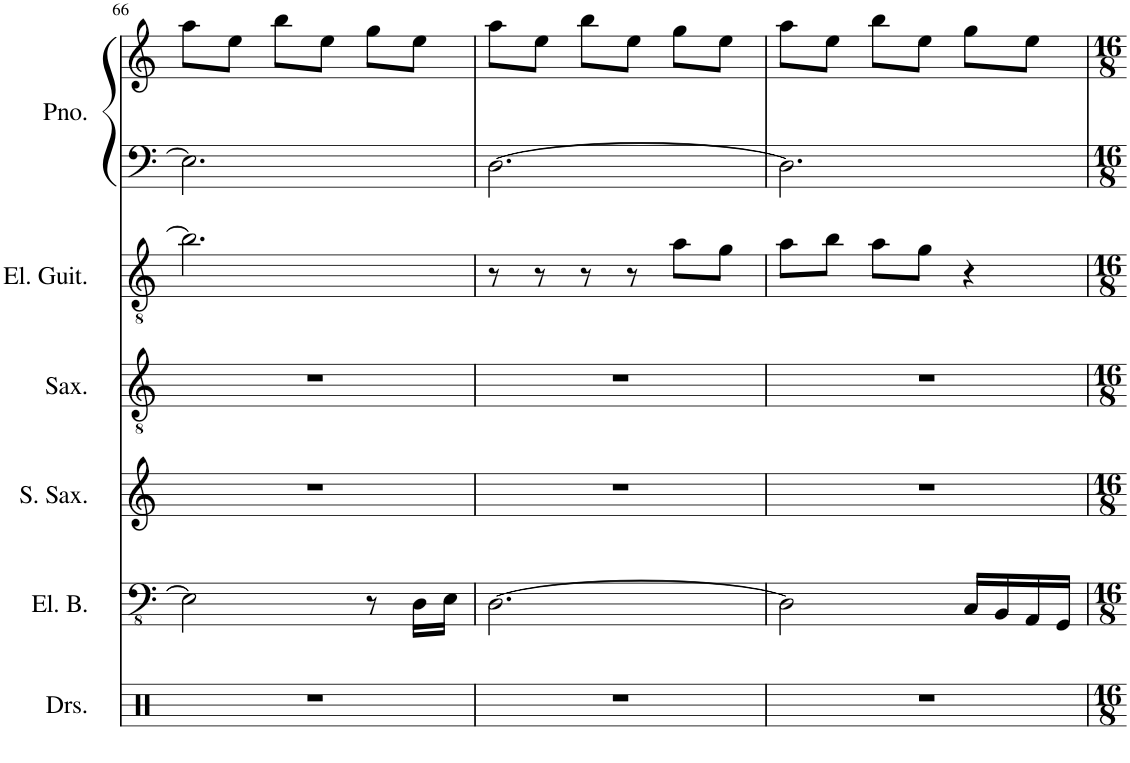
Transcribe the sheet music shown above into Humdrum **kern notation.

**kern	**kern	**kern	**kern	**kern	**kern	**kern
*part6	*part5	*part4	*part3	*part2	*part1	*part1
*staff7	*staff6	*staff5	*staff4	*staff3	*staff2	*staff1
*I"Drumset	*I"Electric Bass	*I"Soprano Saxophone	*I"Saxophone	*I"Electric Guitar	*I"Piano	*
*I'Drs.	*I'El. B.	*I'S. Sax.	*I'Sax.	*I'El. Guit.	*I'Pno.	*
!!LO:PB:g=z
*clefX	*clefFv4	*clefG2	*clefGv2	*clefGv2	*clefF4	*clefG2
*	*	*ITrd1c2	*ITrd8c14	*	*	*
*k[]	*k[]	*k[]	*k[]	*k[]	*k[]	*k[]
*M3/4	*M3/4	*M3/4	*M3/4	*M3/4	*M3/4	*M3/4
=66	=66	=66	=66	=66	=66	=66
2.r	2EE\]	2.r	2.r	2.b\]	2.E\]	8aa\L
.	.	.	.	.	.	8ee\J
.	.	.	.	.	.	8bb\L
.	.	.	.	.	.	8ee\J
.	8r	.	.	.	.	8gg\L
.	16DD\LL	.	.	.	.	8ee\J
.	16EE\JJ	.	.	.	.	.
=67	=67	=67	=67	=67	=67	=67
2.r	[2.DD\	2.r	2.r	8r	[2.D\	8aa\L
.	.	.	.	8r	.	8ee\J
.	.	.	.	8r	.	8bb\L
.	.	.	.	8r	.	8ee\J
.	.	.	.	8a\L	.	8gg\L
.	.	.	.	8g\J	.	8ee\J
=68	=68	=68	=68	=68	=68	=68
2.r	2DD\]	2.r	2.r	8a\L	2.D\]	8aa\L
.	.	.	.	8b\J	.	8ee\J
.	.	.	.	8a\L	.	8bb\L
.	.	.	.	8g\J	.	8ee\J
.	16CC/LL	.	.	4r	.	8gg\L
.	16BBB/	.	.	.	.	.
.	16AAA/	.	.	.	.	8ee\J
.	16GGG/JJ	.	.	.	.	.
=	=	=	=	=	=	=
*-	*-	*-	*-	*-	*-	*-
